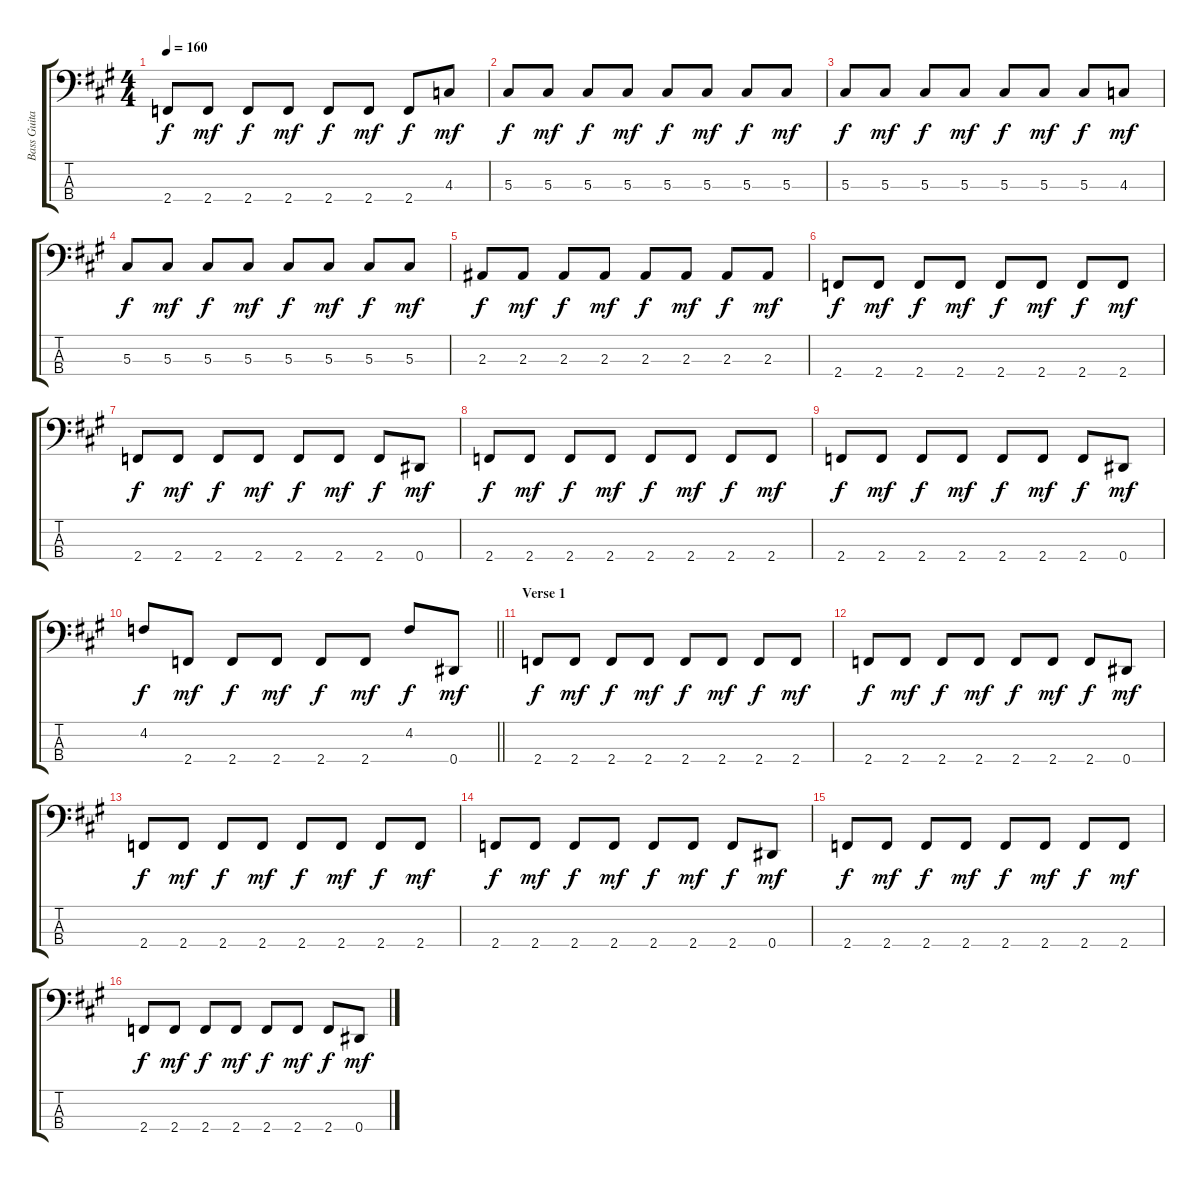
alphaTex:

\track ("Bass Guitar" "Bass Guita") {instrument electricbassfinger}
\staff {score tabs}
\tuning (Gb2 Db2 Ab1 Eb1) {hide}
\ts (4 4)
\tempo 160
\clef f4
\ks a
2.4.8{dy f} 2.4.8{dy mf} 2.4.8{dy f} 2.4.8{dy mf} 2.4.8{dy f} 2.4.8{dy mf} 2.4.8{dy f} 4.3.8{dy mf} |
5.3.8{dy f} 5.3.8{dy mf} 5.3.8{dy f} 5.3.8{dy mf} 5.3.8{dy f} 5.3.8{dy mf} 5.3.8{dy f} 5.3.8{dy mf} |
5.3.8{dy f} 5.3.8{dy mf} 5.3.8{dy f} 5.3.8{dy mf} 5.3.8{dy f} 5.3.8{dy mf} 5.3.8{dy f} 4.3.8{dy mf} |
5.3.8{dy f} 5.3.8{dy mf} 5.3.8{dy f} 5.3.8{dy mf} 5.3.8{dy f} 5.3.8{dy mf} 5.3.8{dy f} 5.3.8{dy mf} |
2.3.8{dy f} 2.3.8{dy mf} 2.3.8{dy f} 2.3.8{dy mf} 2.3.8{dy f} 2.3.8{dy mf} 2.3.8{dy f} 2.3.8{dy mf} |
2.4.8{dy f} 2.4.8{dy mf} 2.4.8{dy f} 2.4.8{dy mf} 2.4.8{dy f} 2.4.8{dy mf} 2.4.8{dy f} 2.4.8{dy mf} |
2.4.8{dy f} 2.4.8{dy mf} 2.4.8{dy f} 2.4.8{dy mf} 2.4.8{dy f} 2.4.8{dy mf} 2.4.8{dy f} 0.4.8{dy mf} |
2.4.8{dy f} 2.4.8{dy mf} 2.4.8{dy f} 2.4.8{dy mf} 2.4.8{dy f} 2.4.8{dy mf} 2.4.8{dy f} 2.4.8{dy mf} |
2.4.8{dy f} 2.4.8{dy mf} 2.4.8{dy f} 2.4.8{dy mf} 2.4.8{dy f} 2.4.8{dy mf} 2.4.8{dy f} 0.4.8{dy mf} |
\barLineRight lightlight
4.2.8{dy f} 2.4.8{dy mf} 2.4.8{dy f} 2.4.8{dy mf} 2.4.8{dy f} 2.4.8{dy mf} 4.2.8{dy f} 0.4.8{dy mf} |
\section ("" "Verse 1")
2.4.8{dy f} 2.4.8{dy mf} 2.4.8{dy f} 2.4.8{dy mf} 2.4.8{dy f} 2.4.8{dy mf} 2.4.8{dy f} 2.4.8{dy mf} |
2.4.8{dy f} 2.4.8{dy mf} 2.4.8{dy f} 2.4.8{dy mf} 2.4.8{dy f} 2.4.8{dy mf} 2.4.8{dy f} 0.4.8{dy mf} |
2.4.8{dy f} 2.4.8{dy mf} 2.4.8{dy f} 2.4.8{dy mf} 2.4.8{dy f} 2.4.8{dy mf} 2.4.8{dy f} 2.4.8{dy mf} |
2.4.8{dy f} 2.4.8{dy mf} 2.4.8{dy f} 2.4.8{dy mf} 2.4.8{dy f} 2.4.8{dy mf} 2.4.8{dy f} 0.4.8{dy mf} |
2.4.8{dy f} 2.4.8{dy mf} 2.4.8{dy f} 2.4.8{dy mf} 2.4.8{dy f} 2.4.8{dy mf} 2.4.8{dy f} 2.4.8{dy mf} |
2.4.8{dy f} 2.4.8{dy mf} 2.4.8{dy f} 2.4.8{dy mf} 2.4.8{dy f} 2.4.8{dy mf} 2.4.8{dy f} 0.4.8{dy mf}
